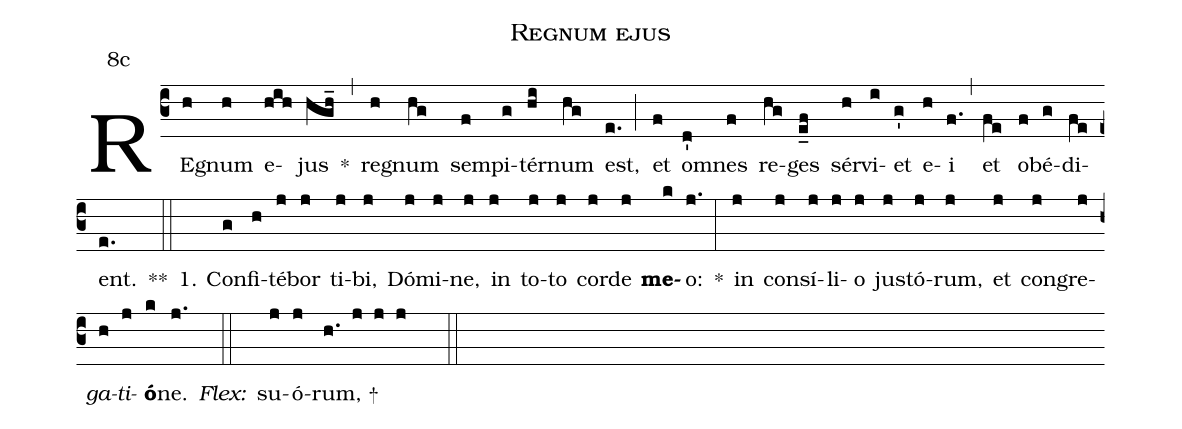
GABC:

name:Regnum ejus;
office-part:Antiphona;
mode:8;
annotation:8c;
%%
(c3) RE(h)gnum(h) e(hih)jus(hgh_) *(,) re(h)gnum(hg) sem(f)pi(g)tér(hi)num(hg) est,(e.) (;) et(f) o(d')mnes(f) re(hg)ges(e_f) sér(h)vi(i)et(g') e(h)i(f.) (,) et(fe) o(f)bé(g)di(fe)ent.(e.) **(::) 1. Con(g)fi(h)té(j)bor(j) ti(j)bi,(j) Dó(j)mi(j)ne,(j) in(j) to(j)to(j) cor(j)de(j) <b>me</b>(k)o:(j.) *(:) in(j) con(j)sí(j)li(j)o(j) jus(j)tó(j)rum,(j) et(j) con(j)gre(j)<i>ga</i>(h)<i>ti</i>(j)<b>ó</b>(k)ne.(j.)
<i>Flex:</i>(::)  su(j)ó(j)rum, +(h. j j j  ::)
